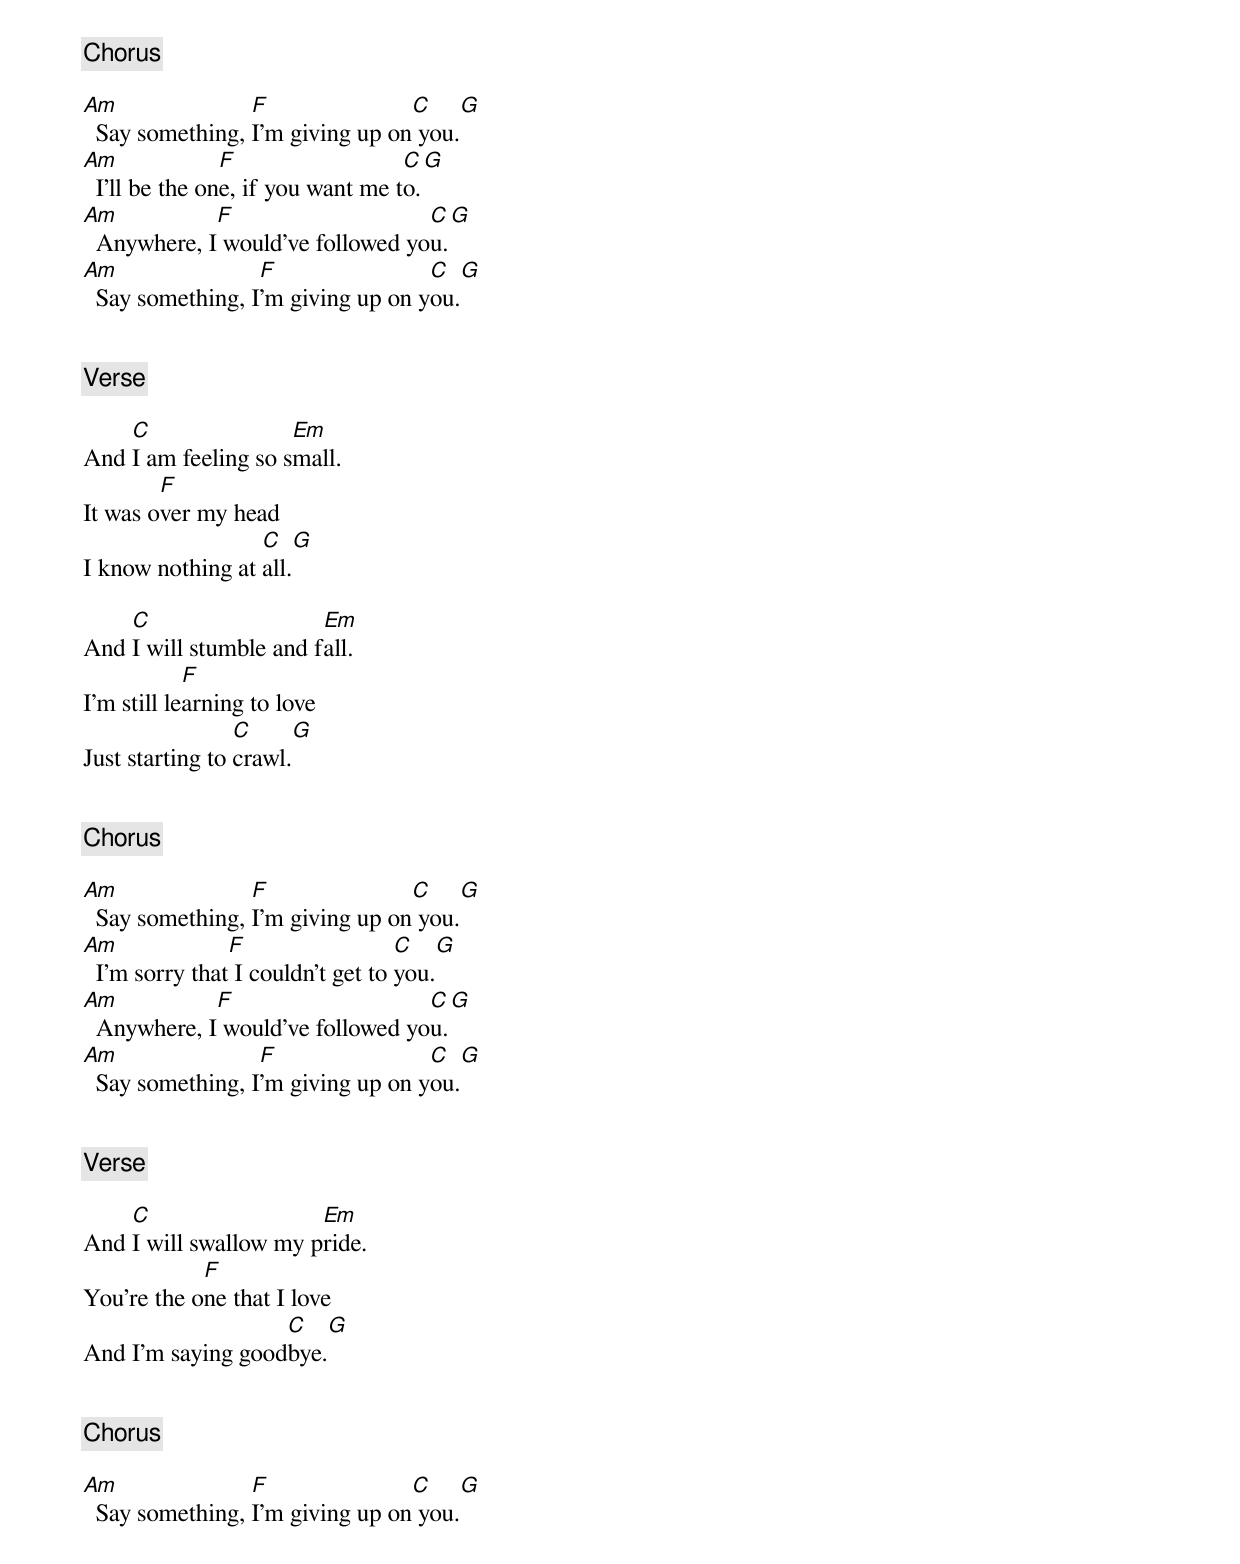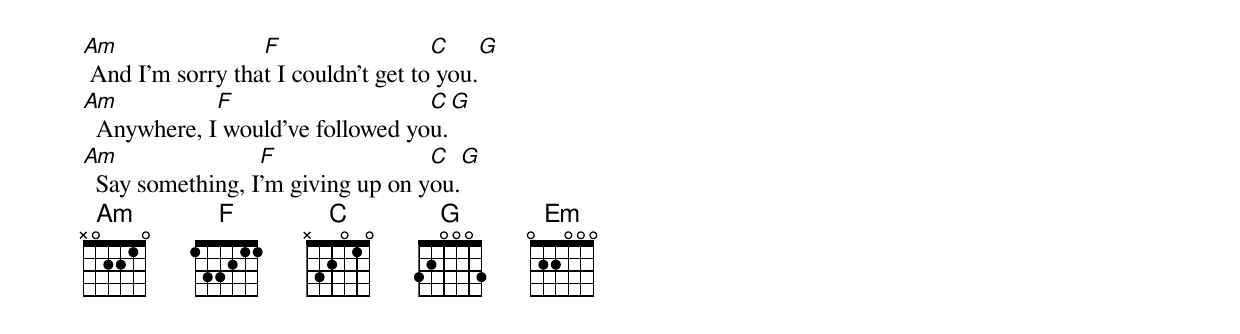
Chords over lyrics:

[Chorus]

Am               F               C        G
  Say something, I'm giving up on you.
Am              F                  C        G
  I'll be the one, if you want me to.
Am           F                    C         G
  Anywhere, I would've followed you.
Am                F                C        G
  Say something, I'm giving up on you.


[Verse]

    C                Em
And I am feeling so small.
        F
It was over my head
                  C     G
I know nothing at all.

    C                   Em
And I will stumble and fall.
            F
I'm still learning to love
                 C     G
Just starting to crawl.


[Chorus]

Am               F               C        G
  Say something, I'm giving up on you.
Am              F                  C        G
  I'm sorry that I couldn't get to you.
Am           F                    C         G
  Anywhere, I would've followed you.
Am                F                C        G
  Say something, I'm giving up on you.


[Verse]

    C                  Em
And I will swallow my pride.
            F
You're the one that I love
                   C        G
And I'm saying goodbye.


[Chorus]

Am               F               C        G
  Say something, I'm giving up on you.
Am                F                  C        G
 And I'm sorry that I couldn't get to you.
Am           F                    C         G
  Anywhere, I would've followed you.
Am                F                C        G
  Say something, I'm giving up on you.
